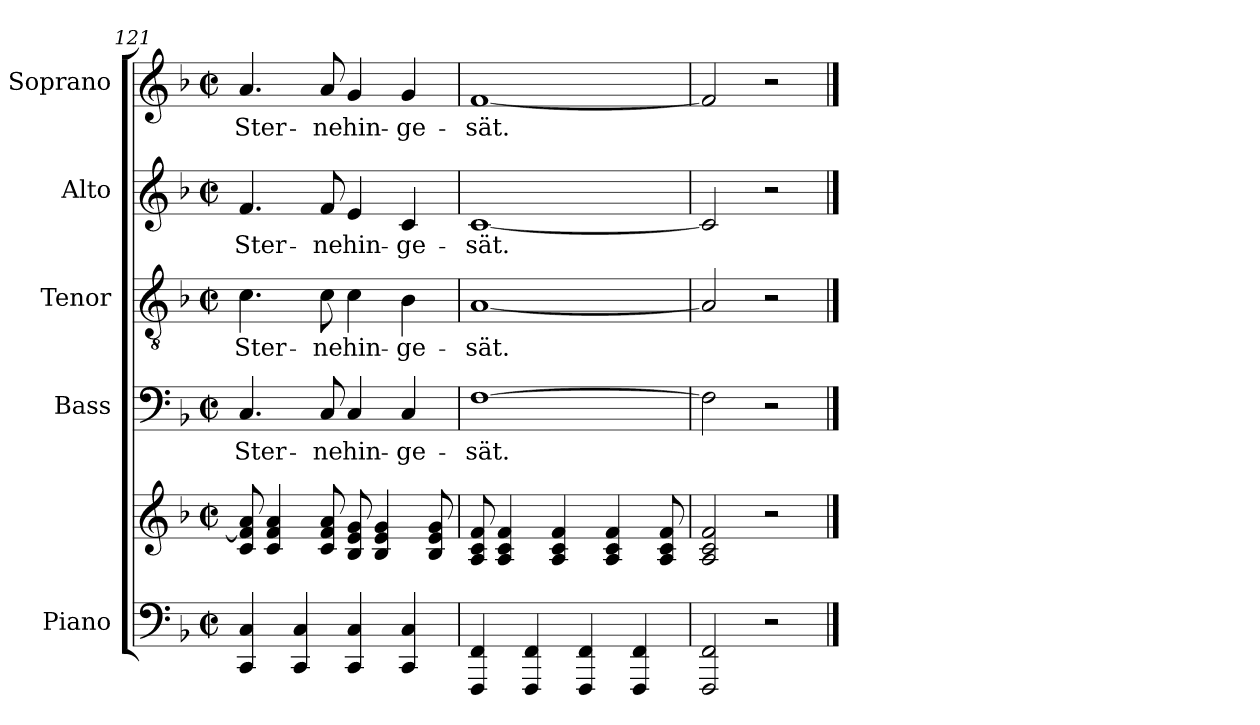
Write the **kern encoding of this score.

**kern	**kern	**kern	**text	**kern	**text	**kern	**text	**kern	**text
*part5	*part5	*part4	*part4	*part3	*part3	*part2	*part2	*part1	*part1
*staff6	*staff5	*staff4	*staff4	*staff3	*staff3	*staff2	*staff2	*staff1	*staff1
*I"Piano	*	*I"Bass	*	*I"Tenor	*	*I"Alto	*	*I"Soprano	*
*I'Pno	*	*	*	*	*	*	*	*I'Pno	*
*clefF4	*clefG2	*clefF4	*	*clefGv2	*	*clefG2	*	*clefG2	*
*k[b-]	*k[b-]	*k[b-]	*	*k[b-]	*	*k[b-]	*	*k[b-]	*
*F:	*F:	*F:	*	*F:	*	*F:	*	*F:	*
*M2/2	*M2/2	*M2/2	*	*M2/2	*	*M2/2	*	*M2/2	*
*met(c|)	*met(c|)	*met(c|)	*	*met(c|)	*	*met(c|)	*	*met(c|)	*
=121	=121	=121	=121	=121	=121	=121	=121	=121	=121
!	!	!	!LO:LY:b	!	!LO:LY:b	!	!LO:LY:b	!	!LO:LY:b
4CC/ 4C/	8c/ 8f/] 8a/	4.C/	Ster-	4.c\	Ster-	4.f/	Ster-	4.a/	Ster-
.	4c/ 4f/ 4a/	.	.	.	.	.	.	.	.
4CC/ 4C/	.	.	.	.	.	.	.	.	.
!	!	!	!LO:LY:b	!	!LO:LY:b	!	!LO:LY:b	!	!LO:LY:b
.	8c/ 8f/ 8a/	8C/	-ne	8c\	-ne	8f/	-ne	8a/	-ne
!	!	!	!LO:LY:b	!	!LO:LY:b	!	!LO:LY:b	!	!LO:LY:b
4CC/ 4C/	8B-/ 8e/ 8g/	4C/	hin-	4c\	hin-	4e/	hin-	4g/	hin-
.	4B-/ 4e/ 4g/	.	.	.	.	.	.	.	.
!	!	!	!LO:LY:b	!	!LO:LY:b	!	!LO:LY:b	!	!LO:LY:b
4CC/ 4C/	.	4C/	-ge-	4B-\	-ge-	4c/	-ge-	4g/	-ge-
.	8B-/ 8e/ 8g/	.	.	.	.	.	.	.	.
=122	=122	=122	=122	=122	=122	=122	=122	=122	=122
!	!	!	!LO:LY:b	!	!LO:LY:b	!	!LO:LY:b	!	!LO:LY:b
4FFF/ 4FF/	8A/ 8c/ 8f/	[1F	-sät.	[1A	-sät.	[1c	-sät.	[1f	-sät.
.	4A/ 4c/ 4f/	.	.	.	.	.	.	.	.
4FFF/ 4FF/	.	.	.	.	.	.	.	.	.
.	4A/ 4c/ 4f/	.	.	.	.	.	.	.	.
4FFF/ 4FF/	.	.	.	.	.	.	.	.	.
.	4A/ 4c/ 4f/	.	.	.	.	.	.	.	.
4FFF/ 4FF/	.	.	.	.	.	.	.	.	.
.	8A/ 8c/ 8f/	.	.	.	.	.	.	.	.
=123	=123	=123	=123	=123	=123	=123	=123	=123	=123
2FFF/ 2FF/	2A/ 2c/ 2f/	2F\]	.	2A/]	.	2c/]	.	2f/]	.
2r	2r	2r	.	2r	.	2r	.	2r	.
==	==	==	==	==	==	==	==	==	==
*-	*-	*-	*-	*-	*-	*-	*-	*-	*-
